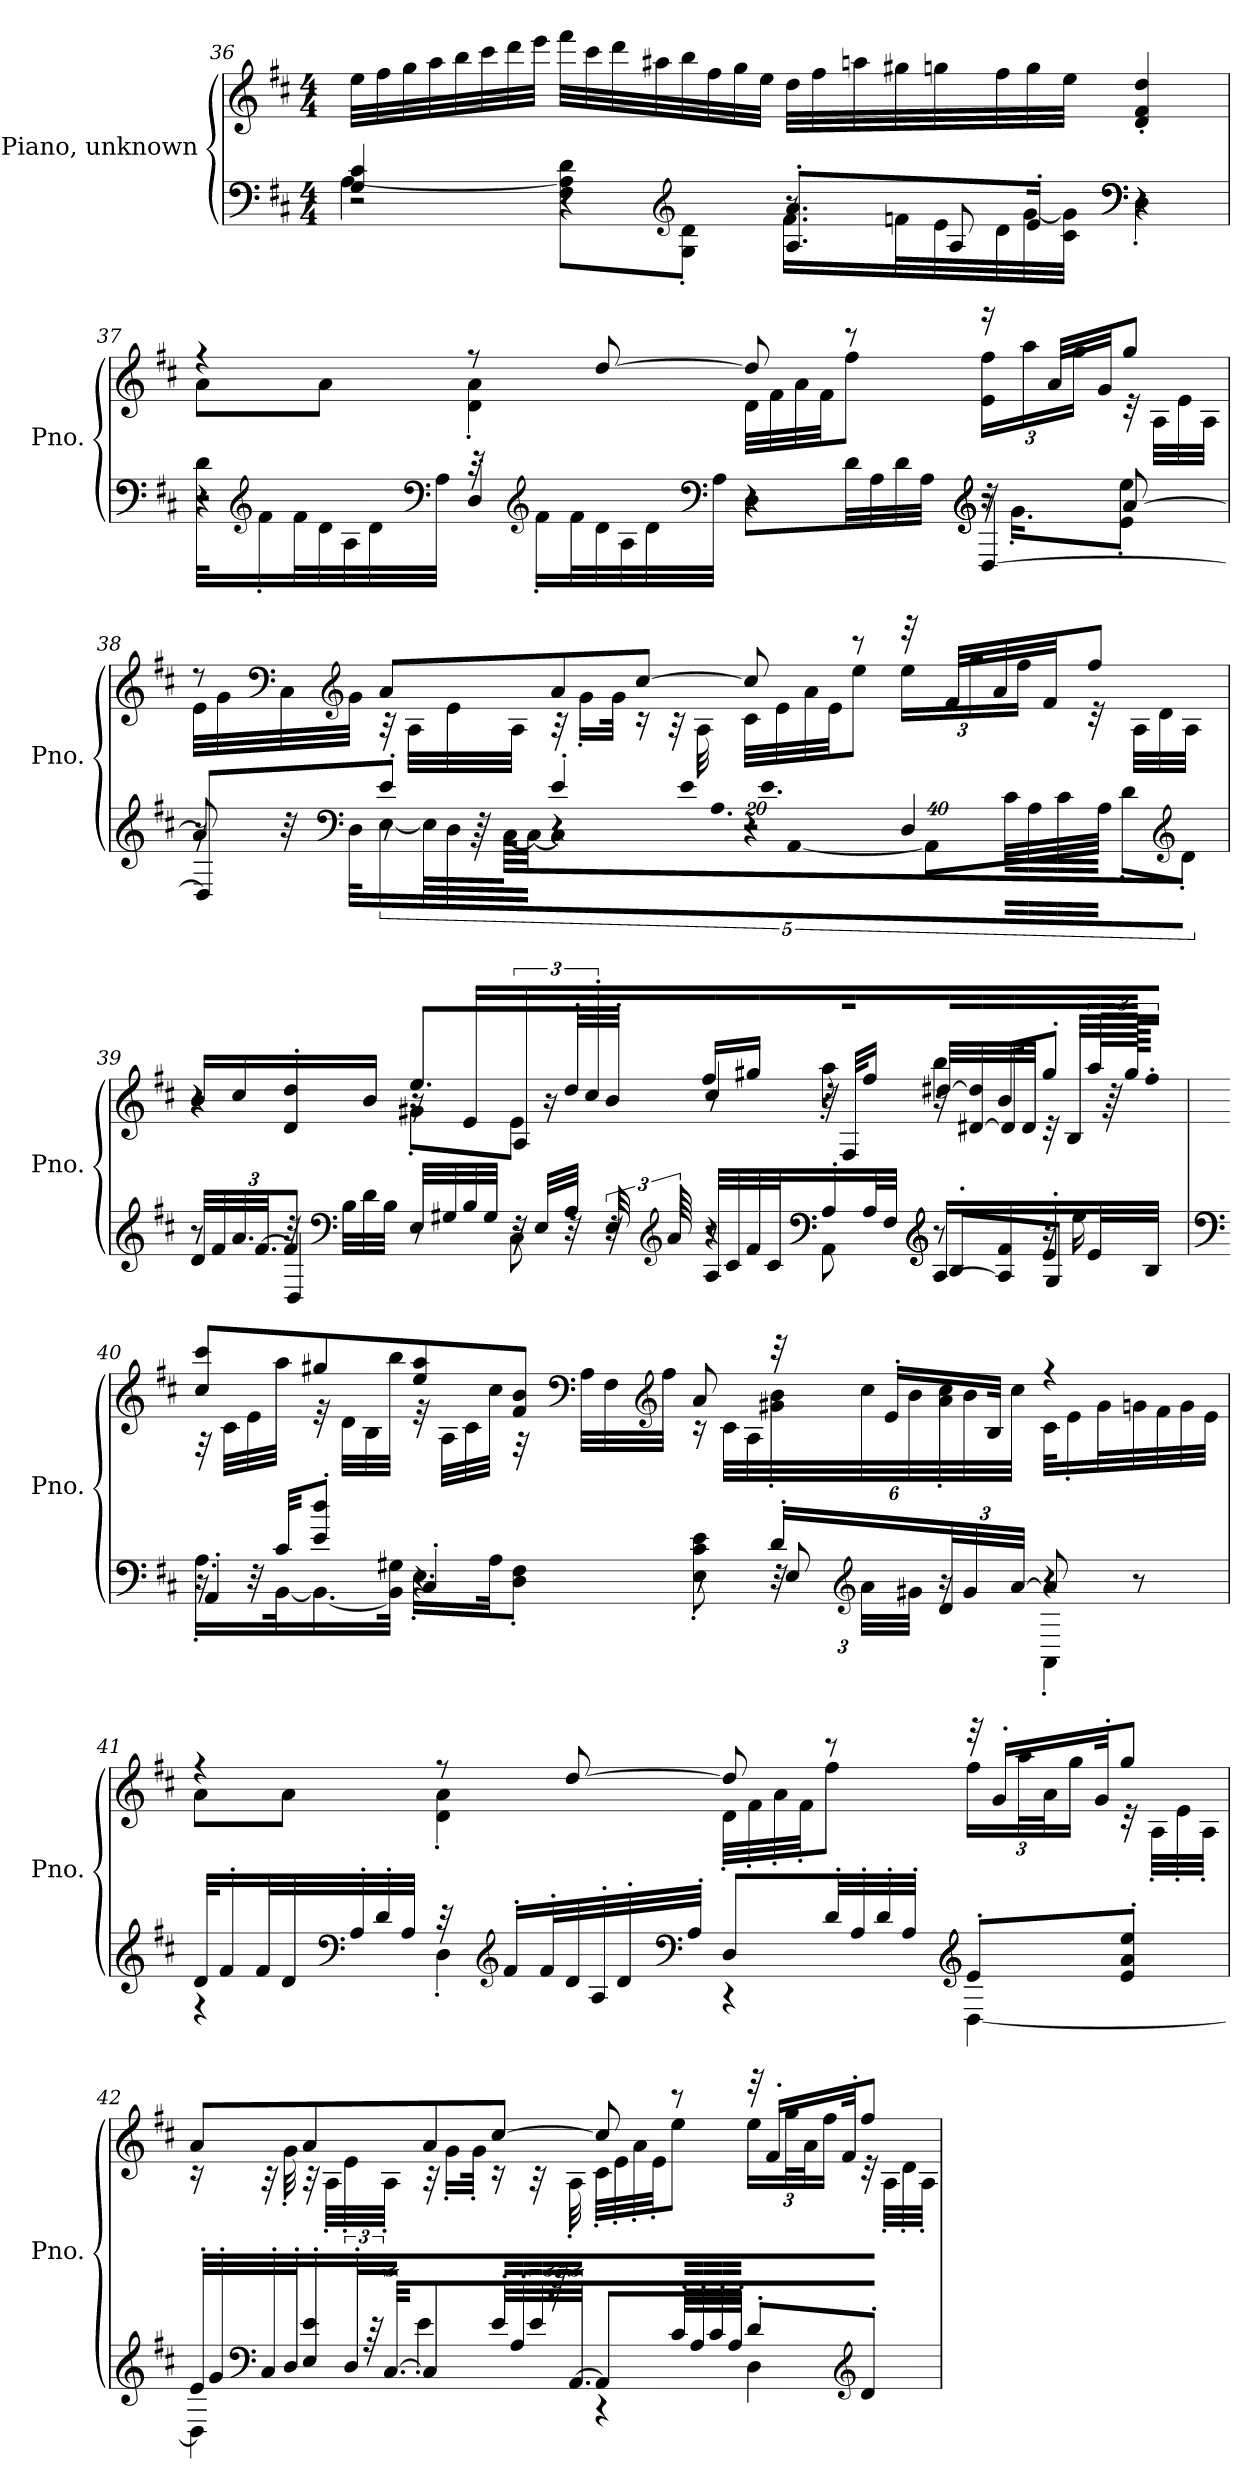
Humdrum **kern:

**kern	**kern
*part1	*part1
*staff2	*staff1
*I"Piano, unknown	*
*I'Pno.	*
!!LO:LB:g=z
*clefF4	*clefG2
*k[f#c#]	*k[f#c#]
*M4/4	*M4/4
=36	=36
*^	*
*	*^	*
4G/ 4c#/	[4A\	2r	32ee\LLL
.	.	.	32ff#\
.	.	.	32gg\
.	.	.	32aa\
.	.	.	32bb\
.	.	.	32ccc#\
.	.	.	32ddd\
.	.	.	32eee\JJJ
4r	8F#\ 8A\] 8d\L	.	32fff#\LLL
.	.	.	32ccc#\
.	.	.	32ddd\
.	.	.	32aa#X\
*clefG2	*	*	*
.	8G\' 8d\'J	.	32bb\
.	.	.	32ff#\
.	.	.	32gg\
.	.	.	32ee\JJJ
8.A/' 8.a/'L	16.f#\LL	8r	32dd\LLL
.	.	.	32ff#\
.	.	.	32aan\
.	32fn\L	.	32gg#X\
.	32e\	8A/	32ggn\
.	32d\	.	32ff#\
16e'/Jk	[32g\	.	32gg\
.	32c#\ 32g\]JJJ	.	32ee\JJJ
*clefF4	*	*	*
4r	4D'\	4r	4d/' 4f#/' 4dd/'
!!LO:LB:g=z
=37	=37	=37	=37
*	*	*	*^
2r	32d\KLL	4r	4r	8a\L
*clefG2	*	*	*	*
.	16f#'\	.	.	.
.	32f#\L	.	.	.
.	32d\	.	.	8a\J
.	32A\	.	.	.
.	32d\	.	.	.
*clefF4	*	*	*	*
.	32A\JJJ	.	.	.
.	32r	4D'/	8r	4d\' 4a\'
*clefG2	*	*	*	*
.	16f#'\LL	.	.	.
.	32f#\L	.	.	.
.	32d\	.	[8dd/	.
.	32A\	.	.	.
.	32d\	.	.	.
*clefF4	*	*	*	*
.	32A\JJJ	.	.	.
4r	8D\L	4r	8dd/]	32d\LLL
.	.	.	.	32f#\
.	.	.	.	32a\
.	.	.	.	32f#\JJ
.	32d\LL	.	8r	8ff#\J
.	32A\	.	.	.
.	32d\	.	.	.
.	32A\JJJ	.	.	.
*clefG2	*	*	*	*
*	*	*	*	*Xbrackettup
8r	32r	[4D/	16r	24e\ 24ff#\LL
.	16.g'\KL	.	.	.
.	.	.	.	24aa\
.	.	.	32a/LLL	.
.	.	.	.	24gg\JJ
.	.	.	32g/JJ	.
[8a/	8e\' 8ee\'J	.	8gg/J	32r
.	.	.	.	32A\LLL
.	.	.	.	32e\
.	.	.	.	32A\JJJ
!!LO:LB:g=z	!!
=38	=38	=38	=38	=38
8a/]	16r	8D/L]	8r	32e\LLL
.	.	.	.	32g\
*	*	*	*clefF4	*
.	32r	.	.	32C#\
*clefF4	*	*	*clefG2	*
.	32D\KLL	.	.	32g\JJJ
8r	[20E\	8e'/J	8a/L	32r
.	.	.	.	32A\LLL
.	80E\LL]	.	.	.
.	80D\JJJJ	.	.	32e\
.	80r	.	.	.
.	[80C#\KLLL	.	.	.
.	.	.	.	32A\JJJ
.	40C#\JJ_	.	.	.
4r	8C#\]	4e'/	8a/	32r
.	.	.	.	16g'\LL
.	.	.	.	32g\JJk
*	*Xbrackettup	*	*	*
!	!LO:N:vis=32	!	!	!
.	640%23e\LL	.	[8cc#/J	16r
!	!LO:N:vis=64.	!	!	!
.	640%17A\L	.	.	.
!	!LO:N:vis=64.	!	!	!
.	640%17e\J	.	.	32r
!	!LO:N:vis=32	!	!	!
.	[640%23AA\JJJ	.	.	.
.	.	.	.	32A\
2r	8AA\L]	4r	8cc#/]	32c#\LLL
.	.	.	.	32e\
.	.	.	.	32a\
.	.	.	.	32e\JJ
.	32c#\LL	.	8r	8ee\J
.	32A\	.	.	.
.	32c#\	.	.	.
.	32A\JJJ	.	.	.
.	8d'\L	4D/	32r	24ee\LL
.	.	.	32f#/LLL	.
.	.	.	.	24gg\
.	.	.	32a/	.
.	.	.	.	24ff#\JJ
.	.	.	32f#/JJ	.
*clefG2	*	*	*	*
.	8d'\J	.	8ff#/J	32r
.	.	.	.	32A\LLL
.	.	.	.	32d\
.	.	.	.	32A\JJJ
!!LO:PB:g=z
=39	=39	=39	=39	=39
*	*	*	*	*^
32d/LLL	8r	8r	4r	4r	16b/LL
32f#/	.	.	.	.	.
48.a/	.	.	.	.	16cc#/
[48.f#/JJ	.	.	.	.	.
8f#/J]	32r	4D/	.	.	16d/' 16dd/'
*clefF4	*	*	*	*	*
.	32B\LLL	.	.	.	.
.	32d\	.	.	.	16b/JJ
.	32B\JJJ	.	.	.	.
32E/LLL	8r	.	8.ee/L	8g#X'\L	16r
32G#X/	.	.	.	.	.
32B/	.	.	.	.	16e/LL
32G#/JJJ	.	.	.	.	.
*	*	*	*	*	*brackettup
32r	8C#\	16r	.	8e\J	24A/JJ
32E/LLL	.	.	.	.	.
.	.	.	.	.	24r
32A/JJJ	.	32r	32dd'/LL	.	.
.	.	.	.	.	24cc#'/
*brackettup	*	*	*	*	*
48r	.	32E/	32b'/JJJ	.	.
*clefG2	*	*	*	*	*
96a/	.	.	.	.	.
32A/LLL	8r	4r	4cc#/	8r	16ff#/LL
32c#/	.	.	.	.	.
32f#/	.	.	.	.	16gg#X/JJ
32c#/J	.	.	.	.	.
*clefF4	*	*	*	*	*
16A'/	8AA\	.	.	8aa'\	32r
.	.	.	.	.	32F#/KLL
32A/L	.	.	.	.	16ff#/JJ
32F#/JJJ	.	.	.	.	.
*clefG2	*	*	*	*	*
[16A/LL	8r	8B'/L	16r	4bb\	[32dd#X/LLL
.	.	.	.	.	[32d#X/ 32dd#/]
16A/] 16f#/	.	.	16b/KL	.	32d#/]
.	.	.	.	.	32d#/JJJ
16e'/	16r	8G#/J	8gg#'/J	.	32r
.	.	.	.	.	32B/LLL
32e/L	16ee\	.	.	.	96aa/JJJk
.	.	.	.	.	96r
.	.	.	.	.	96gg#/KLLL
32B/JJJ	.	.	.	.	32ff#'/JJJ
*	*	*	*v	*v	*v
!!LO:LB:g=z
=40	=40	=40	=40
*clefF4	*	*	*
*	*	*	*^
16r	16.A'\LL	4AA'/	8cc#/ 8ccc#/L	32r
.	.	.	.	32c#\LLL
32r	.	.	.	32e\
32c#/KKL	[32BB\K	.	.	32aa\JJJ
8e/' 8dd/'J	16.BB\_	.	8gg#X/	32r
.	.	.	.	32d\LLL
.	.	.	.	32B\
.	32BB\] 32G#X\JJk	.	.	32bb\JJJ
4r	16.E'\LL	4C#'/	8ee/ 8aa/	32r
.	.	.	.	32A\LLL
.	.	.	.	32c#\
.	32A\JK	.	.	32cc#\JJJ
.	8D\' 8F#\'J	.	8f#/ 8b/J	32r
*	*	*	*clefF4	*
.	.	.	.	32A\LLL
.	.	.	.	32F#\
*	*	*	*clefG2	*
.	.	.	.	32ff#\JJJ
8r	8E\' 8c#\' 8e\'	8r	8a/	16r
.	.	.	.	32c#\LLL
.	.	.	.	32A\
*	*	*	*	*Xbrackettup
16d'/LL	48r	8E/	32r	48g#X\' 48b\'
*clefG2	*	*	*	*
.	48a\LLL	.	.	48cc#\
.	.	.	16e'/LL	.
.	48g#X\JJJ	.	.	48b\
*Xbrackettup	*	*	*	*
48d/L	16r	.	.	48a\' 48cc#\'
48g#/	.	.	.	48b\
.	.	.	32B/JJk	.
[48a/JJJ	.	.	.	48cc#\JJJ
8a/]	4AA'\	4r	4r	32c#\KLL
.	.	.	.	16e'\
.	.	.	.	32g#\L
8r	.	.	.	32gn\
.	.	.	.	32f#\
.	.	.	.	32g\
.	.	.	.	32e\JJJ
*	*v	*v	*	*
!!LO:LB:g=z	!!
=41	=41	=41	=41
32d/KLL	4r	4r	8a\L
16f#'/	.	.	.
32f#/L	.	.	.
32d/	.	.	8a\J
*clefF4	*	*	*
32A'/	.	.	.
32d'/	.	.	.
32A/JJJ	.	.	.
32r	4D'\	8r	4d\' 4a\'
*clefG2	*	*	*
16f#'/LL	.	.	.
32f#'/L	.	.	.
32d/	.	[8dd/	.
32A'/	.	.	.
32d'/	.	.	.
*clefF4	*	*	*
32A'/JJJ	.	.	.
8D/L	4r	8dd/]	32d'\LLL
.	.	.	32f#'\
.	.	.	32a'\
.	.	.	32f#'\JJ
32d'/LL	.	8r	8ff#\J
32A'/	.	.	.
32d'/	.	.	.
32A'/JJJ	.	.	.
*clefG2	*	*	*
8e'/L	[4D\	32r	24ff#\LL
.	.	16g'/LL	.
.	.	.	48aa\L
.	.	.	48a\J
.	.	.	24gg\JJ
.	.	32g'/JK	.
8e/' 8a/' 8ee/'J	.	8gg/J	32r
.	.	.	32A'\LLL
.	.	.	32e'\
.	.	.	32A'\JJJ
!!LO:LB:g=z	!!
=42	=42	=42	=42
32e'/LLL	4D\]	8a/L	16r
32g'/	.	.	.
*clefF4	*	*	*
32C#'/	.	.	32r
32D'/J	.	.	32g'\
16E/' 16e/'	.	8a/	32r
.	.	.	32A'\LLL
*brackettup	*	*	*
48D'/JJk	.	.	32e'\
96r	.	.	.
[48.C#/KKL	.	.	32A'\JJJ
8C#/]	4e'\	8a/	32r
.	.	.	16g'\LL
.	.	.	32g'\JJk
32e'/LL	.	[8cc#/J	16r
32A'/	.	.	.
48e/JJJ	.	.	32r
96r	.	.	.
[48.AA/	.	.	32A'\
8AA/L]	4r	8cc#/]	32c#'\LLL
.	.	.	32e'\
.	.	.	32a'\
.	.	.	32e'\JJ
32c#'/LL	.	8r	8ee\J
32A'/	.	.	.
32c#'/	.	.	.
32A'/JJJ	.	.	.
8d'/L	4D\	32r	24ee\LL
.	.	16f#'/LL	.
.	.	.	48gg\L
.	.	.	48a\J
.	.	.	24ff#\JJ
.	.	32f#'/JK	.
*clefG2	*	*	*
8d'/J	.	8ff#/J	32r
.	.	.	32A'\LLL
.	.	.	32d'\
.	.	.	32A'\JJJ
*v	*v	*	*
*	*v	*v
=	=
*-	*-
